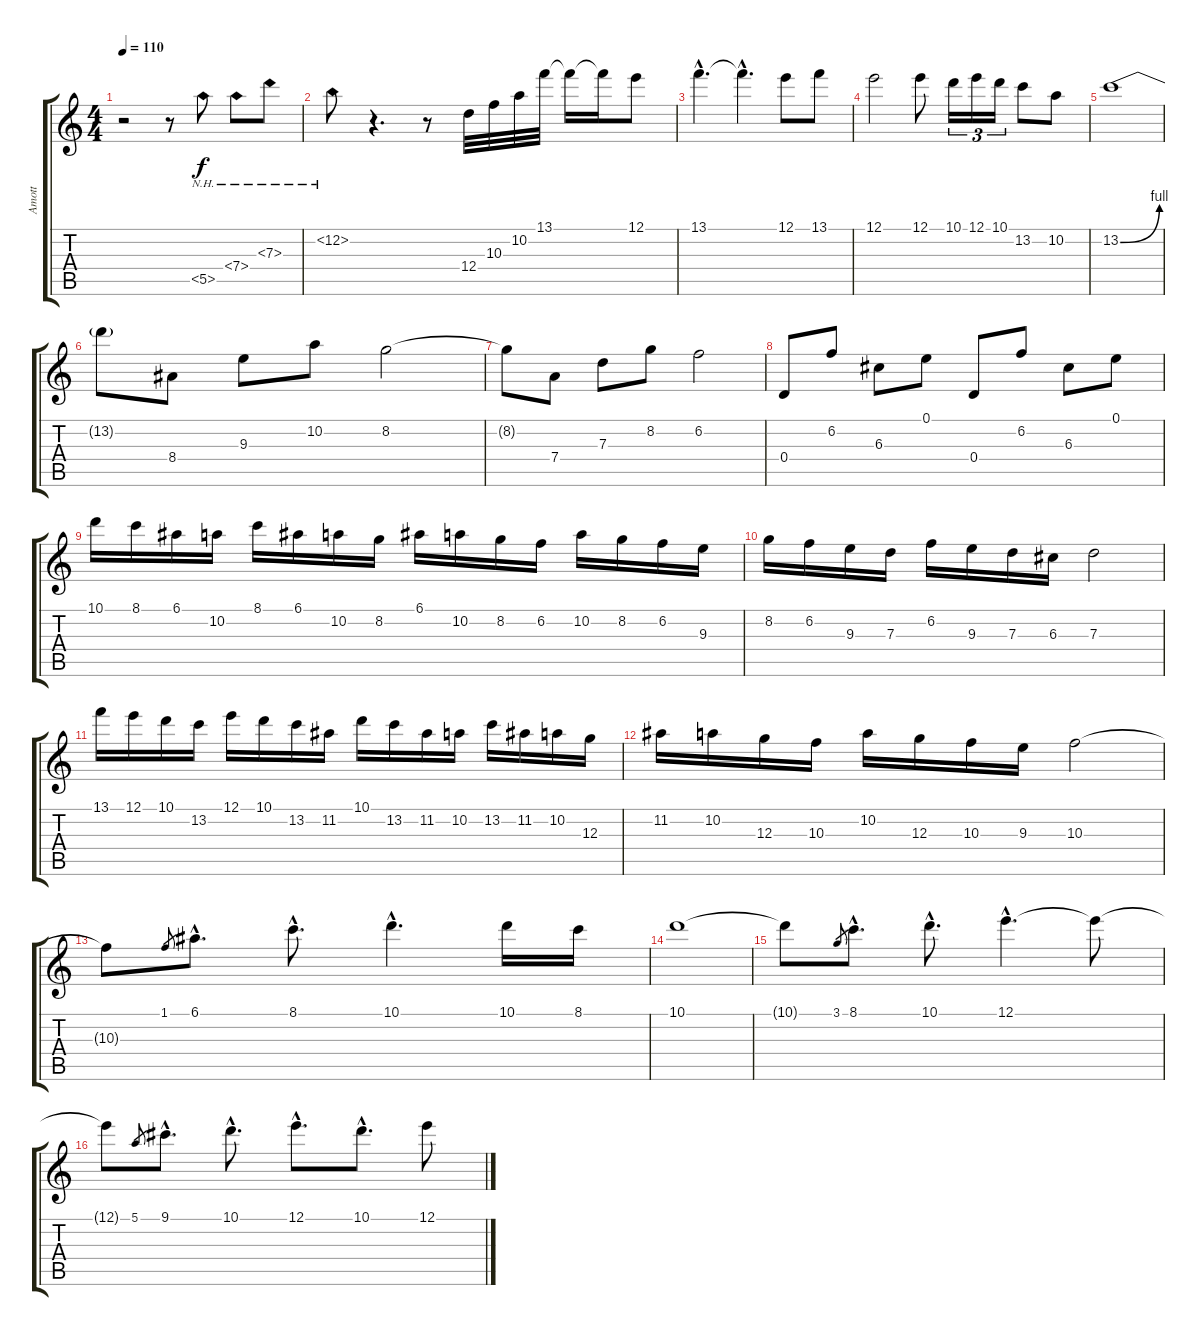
\track ("Amott" "Amott") {instrument acousticguitarsteel}
\staff {score tabs}
\tuning (E4 B3 G3 D3 A2 E2) {hide}
\ts (4 4)
\tempo 110
\clef g2
\ks c
r.2{dy f volume 10 instrument acousticguitarsteel} r.8 5.5{nh}.8 7.4{nh}.8 7.3{nh}.8 |
6.2{nh}.8 r.4{d} r.8 12.4.32 10.3.32 10.2.32 13.1.32 13.1{t}.16 13.1{t}.16 12.1.8 |
13.1{hac}.4{d} 13.1{hac t}.4{d} 12.1.8 13.1.8 |
12.1.2 12.1.8 10.1.16{tu (3 2)} 12.1.16{tu (3 2)} 10.1.16{tu (3 2)} 13.2.8 10.2.8 |
13.2{be (bend 0 0 60 4)}.1 |
13.2{t}.8 8.4.8 9.3.8 10.2.8 8.2.2 |
8.2{t}.8 7.4.8 7.3.8 8.2.8 6.2.2 |
0.4.8 6.2.8 6.3.8 0.1.8 0.4.8 6.2.8 6.3.8 0.1.8 |
10.1.16 8.1.16 6.1.16 10.2.16 8.1.16 6.1.16 10.2.16 8.2.16 6.1.16 10.2.16 8.2.16 6.2.16 10.2.16 8.2.16 6.2.16 9.3.16 |
8.2.16 6.2.16 9.3.16 7.3.16 6.2.16 9.3.16 7.3.16 6.3.16 7.3.2 |
13.1.16 12.1.16 10.1.16 13.2.16 12.1.16 10.1.16 13.2.16 11.2.16 10.1.16 13.2.16 11.2.16 10.2.16 13.2.16 11.2.16 10.2.16 12.3.16 |
11.2.16 10.2.16 12.3.16 10.3.16 10.2.16 12.3.16 10.3.16 9.3.16 10.3.2 |
10.3{t}.8 1.1.8{gr} 6.1{hac}.8{d} 8.1{hac}.8{d} 10.1{hac}.4{d} 10.1.16 8.1.16 |
10.1.1 |
10.1{t}.8 3.1.8{gr} 8.1{hac}.8{d} 10.1{hac}.8{d} 12.1{hac}.4{d} 12.1{t}.8 |
12.1{t}.8 5.1.8{gr} 9.1{hac}.8{d} 10.1{hac}.8{d} 12.1{hac}.8{d} 10.1{hac}.8{d} 12.1.8
